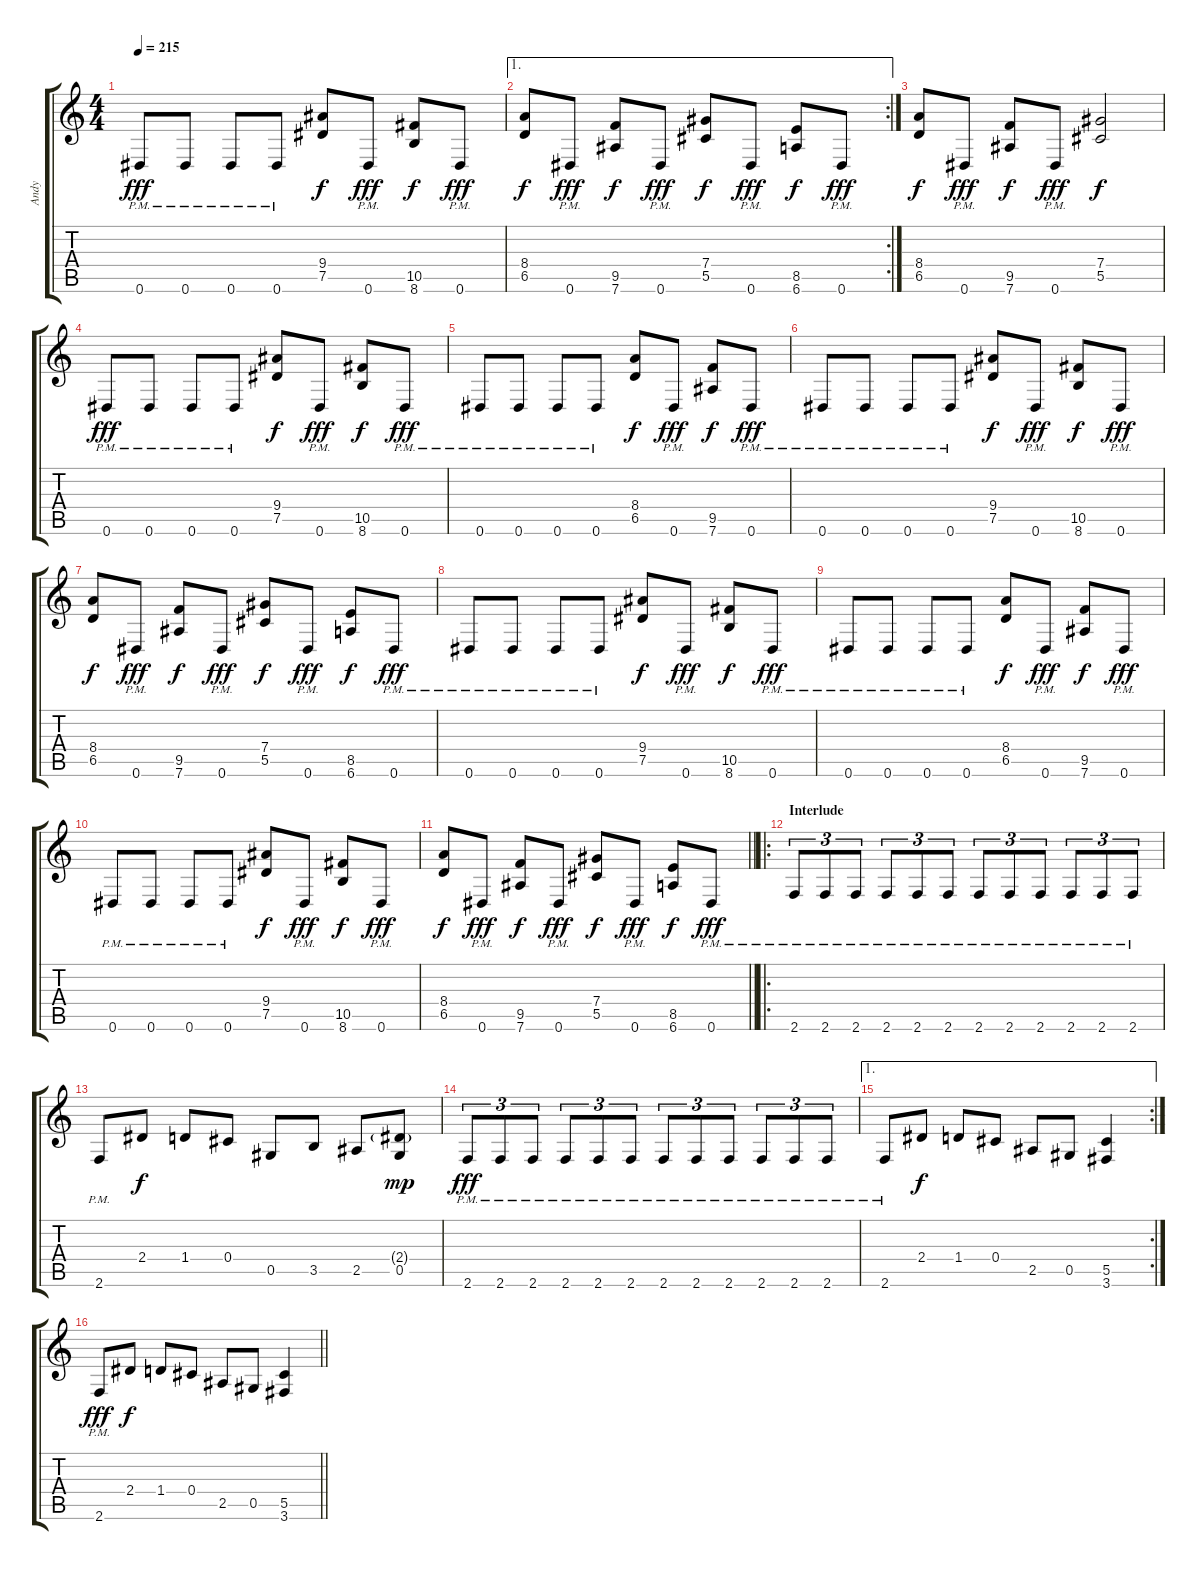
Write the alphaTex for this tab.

\track ("Andy" "Andy") {instrument distortionguitar}
\staff {score tabs}
\tuning (Eb4 Bb3 Gb3 Db3 Ab2 Eb2) {hide}
\ts (4 4)
\tempo 215
\clef g2
\ks c
0.6{pm}.8{dy fff} 0.6{pm}.8 0.6{pm}.8 0.6{pm}.8 (9.4 7.5).8{dy f} 0.6{pm}.8{dy fff} (10.5 8.6).8{dy f} 0.6{pm}.8{dy fff} |
\ae 1
\rc 2
(8.4 6.5).8{dy f} 0.6{pm}.8{dy fff} (9.5 7.6).8{dy f} 0.6{pm}.8{dy fff} (7.4 5.5).8{dy f} 0.6{pm}.8{dy fff} (8.5 6.6).8{dy f} 0.6{pm}.8{dy fff} |
(8.4 6.5).8{dy f} 0.6{pm}.8{dy fff} (9.5 7.6).8{dy f} 0.6{pm}.8{dy fff} (7.4 5.5).2{dy f} |
0.6{pm}.8{dy fff} 0.6{pm}.8 0.6{pm}.8 0.6{pm}.8 (9.4 7.5).8{dy f} 0.6{pm}.8{dy fff} (10.5 8.6).8{dy f} 0.6{pm}.8{dy fff} |
0.6{pm}.8 0.6{pm}.8 0.6{pm}.8 0.6{pm}.8 (8.4 6.5).8{dy f} 0.6{pm}.8{dy fff} (9.5 7.6).8{dy f} 0.6{pm}.8{dy fff} |
0.6{pm}.8 0.6{pm}.8 0.6{pm}.8 0.6{pm}.8 (9.4 7.5).8{dy f} 0.6{pm}.8{dy fff} (10.5 8.6).8{dy f} 0.6{pm}.8{dy fff} |
(8.4 6.5).8{dy f} 0.6{pm}.8{dy fff} (9.5 7.6).8{dy f} 0.6{pm}.8{dy fff} (7.4 5.5).8{dy f} 0.6{pm}.8{dy fff} (8.5 6.6).8{dy f} 0.6{pm}.8{dy fff} |
0.6{pm}.8 0.6{pm}.8 0.6{pm}.8 0.6{pm}.8 (9.4 7.5).8{dy f} 0.6{pm}.8{dy fff} (10.5 8.6).8{dy f} 0.6{pm}.8{dy fff} |
0.6{pm}.8 0.6{pm}.8 0.6{pm}.8 0.6{pm}.8 (8.4 6.5).8{dy f} 0.6{pm}.8{dy fff} (9.5 7.6).8{dy f} 0.6{pm}.8{dy fff} |
0.6{pm}.8 0.6{pm}.8 0.6{pm}.8 0.6{pm}.8 (9.4 7.5).8{dy f} 0.6{pm}.8{dy fff} (10.5 8.6).8{dy f} 0.6{pm}.8{dy fff} |
\barLineRight lightlight
(8.4 6.5).8{dy f} 0.6{pm}.8{dy fff} (9.5 7.6).8{dy f} 0.6{pm}.8{dy fff} (7.4 5.5).8{dy f} 0.6{pm}.8{dy fff} (8.5 6.6).8{dy f} 0.6{pm}.8{dy fff} |
\ro
\section ("" "Interlude")
2.6{pm}.8{tu (3 2)} 2.6{pm}.8{tu (3 2)} 2.6{pm}.8{tu (3 2)} 2.6{pm}.8{tu (3 2)} 2.6{pm}.8{tu (3 2)} 2.6{pm}.8{tu (3 2)} 2.6{pm}.8{tu (3 2)} 2.6{pm}.8{tu (3 2)} 2.6{pm}.8{tu (3 2)} 2.6{pm}.8{tu (3 2)} 2.6{pm}.8{tu (3 2)} 2.6{pm}.8{tu (3 2)} |
2.6{pm}.8 2.4.8{dy f} 1.4.8 0.4.8 0.5.8 3.5.8 2.5.8 (2.4{g} 0.5).8{dy mp} |
2.6{pm}.8{tu (3 2) dy fff} 2.6{pm}.8{tu (3 2)} 2.6{pm}.8{tu (3 2)} 2.6{pm}.8{tu (3 2)} 2.6{pm}.8{tu (3 2)} 2.6{pm}.8{tu (3 2)} 2.6{pm}.8{tu (3 2)} 2.6{pm}.8{tu (3 2)} 2.6{pm}.8{tu (3 2)} 2.6{pm}.8{tu (3 2)} 2.6{pm}.8{tu (3 2)} 2.6{pm}.8{tu (3 2)} |
\ae 1
\rc 2
2.6{pm}.8 2.4.8{dy f} 1.4.8 0.4.8 2.5.8 0.5.8 (5.5 3.6).4 |
\barLineRight lightlight
2.6{pm}.8{dy fff} 2.4.8{dy f} 1.4.8 0.4.8 2.5.8 0.5.8 (5.5 3.6).4
